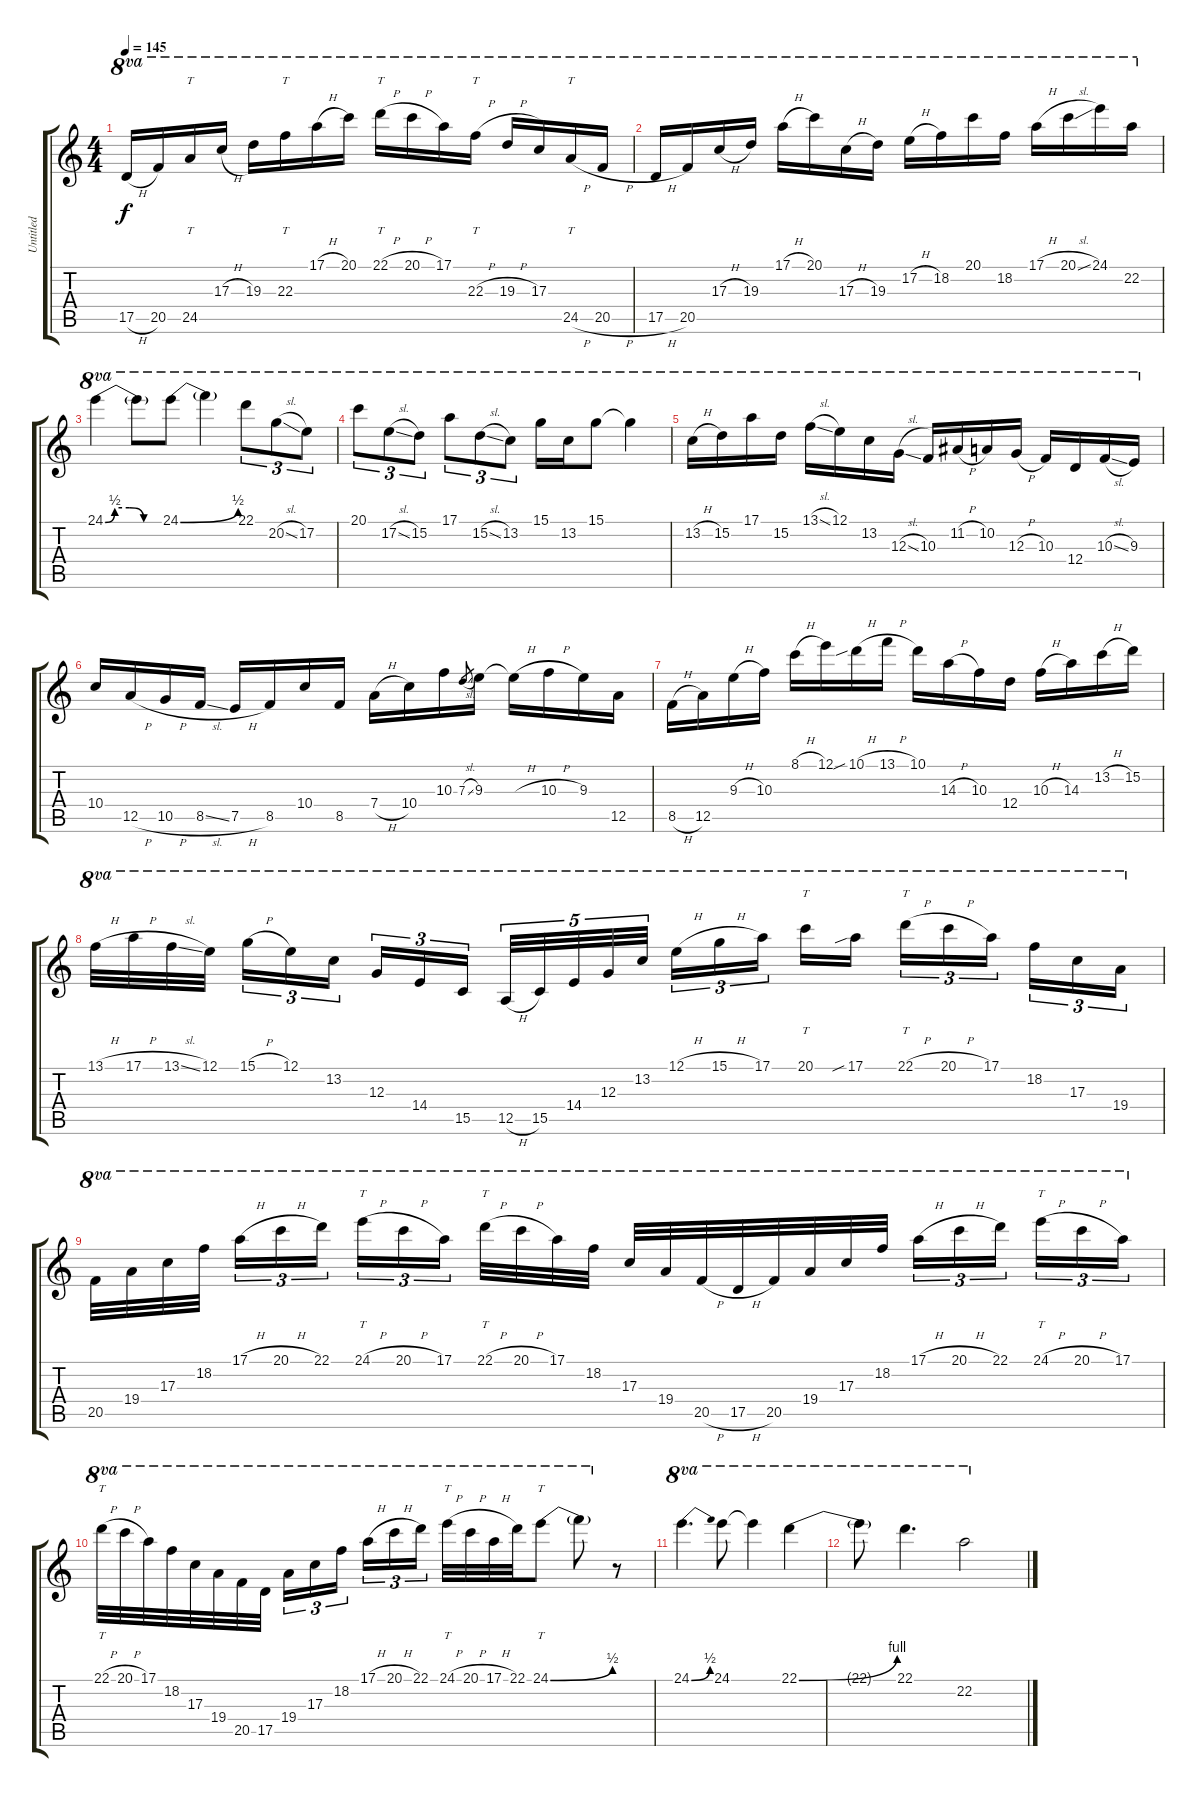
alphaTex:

\track ("Untitled" "Untitled") {instrument overdrivenguitar}
\staff {score tabs}
\tuning (E4 B3 G3 D3 A2 E2) {hide}
\ts (4 4)
\tempo 145
\clef g2
\ks c
17.5{h}.16{ot 8va dy f} 20.5.16{ot 8va} 24.5.16{tt ot 8va} 17.3{h}.16{ot 8va} 19.3.16{ot 8va} 22.3.16{tt ot 8va} 17.1{h}.16{ot 8va} 20.1.16{ot 8va} 22.1{h}.16{tt ot 8va} 20.1{h}.16{ot 8va} 17.1.16{ot 8va} 22.3{h}.16{tt ot 8va} 19.3{h}.16{ot 8va} 17.3.16{ot 8va} 24.5{h}.16{tt ot 8va} 20.5{h}.16{ot 8va} |
17.5{h}.16{ot 8va} 20.5.16{ot 8va} 17.3{h}.16{ot 8va} 19.3.16{ot 8va} 17.1{h}.16{ot 8va} 20.1.16{ot 8va} 17.3{h}.16{ot 8va} 19.3.16{ot 8va} 17.2{h}.16{ot 8va} 18.2.16{ot 8va} 20.1.16{ot 8va} 18.2.16{ot 8va} 17.1{h}.16{ot 8va} 20.1{sl}.16{ot 8va} 24.1.16{ot 8va} 22.2.16{ot 8va} |
24.1{be (custom 0 0 10 2 25 2 40 0 60 0)}.4{ot 8va} 24.1{t}.8{ot 8va} 24.1{be (bend 0 0 60 2)}.8{ot 8va} 24.1{t}.4{ot 8va} 22.1.8{tu (3 2) ot 8va} 20.2{sl}.8{tu (3 2) ot 8va} 17.2.8{tu (3 2) ot 8va} |
20.1.8{tu (3 2) ot 8va} 17.2{sl}.8{tu (3 2) ot 8va} 15.2.8{tu (3 2) ot 8va} 17.1.8{tu (3 2) ot 8va} 15.2{sl}.8{tu (3 2) ot 8va} 13.2.8{tu (3 2) ot 8va} 15.1.16{ot 8va} 13.2.16{ot 8va} 15.1.8{ot 8va} 15.1{t}.4{ot 8va} |
13.2{h}.16{ot 8va} 15.2.16{ot 8va} 17.1.16{ot 8va} 15.2.16{ot 8va} 13.1{sl}.16{ot 8va} 12.1.16{ot 8va} 13.2.16{ot 8va} 12.3{sl}.16{ot 8va} 10.3.16{ot 8va} 11.2{h}.16{ot 8va} 10.2.16{ot 8va} 12.3{h}.16{ot 8va} 10.3.16{ot 8va} 12.4.16{ot 8va} 10.3{sl}.16{ot 8va} 9.3.16{ot 8va} |
10.4.16 12.5{h}.16 10.5{h}.16 8.5{sl}.16 7.5{h}.16 8.5.16 10.4.16 8.5.16 7.4{h}.16 10.4.16 10.3.16 7.3{sl}.8{gr} 9.3.16 9.3{h t}.16 10.3{h}.16 9.3.16 12.5.16 |
8.5{h}.16 12.5.16 9.3{h}.16 10.3.16 8.1{h}.16 12.1.16 10.1{sib h}.16 13.1{h}.16 10.1.16 14.3{h}.16 10.3.16 12.4.16 10.3{h}.16 14.3.16 13.2{h}.16 15.2.16 |
13.1{h}.32{ot 8va} 17.1{h}.32{ot 8va} 13.1{sl}.32{ot 8va} 12.1.32{ot 8va beam splitsecondary} 15.1{h}.16{tu (3 2) ot 8va} 12.1.16{tu (3 2) ot 8va} 13.2.16{tu (3 2) ot 8va} 12.3.16{tu (3 2) ot 8va} 14.4.16{tu (3 2) ot 8va} 15.5.16{tu (3 2) ot 8va beam splitsecondary} 12.5{h}.32{tu (5 4) ot 8va} 15.5.32{tu (5 4) ot 8va} 14.4.32{tu (5 4) ot 8va} 12.3.32{tu (5 4) ot 8va} 13.2.32{tu (5 4) ot 8va} 12.1{h}.16{tu (3 2) ot 8va} 15.1{h}.16{tu (3 2) ot 8va} 17.1.16{tu (3 2) ot 8va beam splitsecondary} 20.1.16{tt ot 8va} 17.1{sib}.16{ot 8va} 22.1{h}.16{tt tu (3 2) ot 8va} 20.1{h}.16{tu (3 2) ot 8va} 17.1.16{tu (3 2) ot 8va beam splitsecondary} 18.2.16{tu (3 2) ot 8va} 17.3.16{tu (3 2) ot 8va} 19.4.16{tu (3 2) ot 8va} |
20.5.32{ot 8va} 19.4.32{ot 8va} 17.3.32{ot 8va} 18.2.32{ot 8va beam splitsecondary} 17.1{h}.16{tu (3 2) ot 8va} 20.1{h}.16{tu (3 2) ot 8va} 22.1.16{tu (3 2) ot 8va} 24.1{h}.16{tt tu (3 2) ot 8va} 20.1{h}.16{tu (3 2) ot 8va} 17.1.16{tu (3 2) ot 8va beam splitsecondary} 22.1{h}.32{tt ot 8va} 20.1{h}.32{ot 8va} 17.1.32{ot 8va} 18.2.32{ot 8va} 17.3.32{ot 8va} 19.4.32{ot 8va} 20.5{h}.32{ot 8va} 17.5{h}.32{ot 8va} 20.5.32{ot 8va} 19.4.32{ot 8va} 17.3.32{ot 8va} 18.2.32{ot 8va} 17.1{h}.16{tu (3 2) ot 8va} 20.1{h}.16{tu (3 2) ot 8va} 22.1.16{tu (3 2) ot 8va beam splitsecondary} 24.1{h}.16{tt tu (3 2) ot 8va} 20.1{h}.16{tu (3 2) ot 8va} 17.1.16{tu (3 2) ot 8va} |
22.1{h}.32{tt ot 8va} 20.1{h}.32{ot 8va} 17.1.32{ot 8va} 18.2.32{ot 8va} 17.3.32{ot 8va} 19.4.32{ot 8va} 20.5.32{ot 8va} 17.5.32{ot 8va} 19.4.16{tu (3 2) ot 8va} 17.3.16{tu (3 2) ot 8va} 18.2.16{tu (3 2) ot 8va beam splitsecondary} 17.1{h}.16{tu (3 2) ot 8va} 20.1{h}.16{tu (3 2) ot 8va} 22.1.16{tu (3 2) ot 8va} 24.1{h}.32{tt ot 8va} 20.1{h}.32{ot 8va} 17.1{h}.32{ot 8va} 22.1.32{ot 8va} 24.1{be (bend 0 0 60 2)}.8{tt ot 8va} 24.1{t}.8{ot 8va} r.8 |
24.1{be (bend 0 0 60 2)}.4{d ot 8va} 24.1.8{ot 8va} 24.1{t}.4{ot 8va} 22.1{be (bend 0 0 60 4)}.4{ot 8va} |
22.1{t}.8{ot 8va} 22.1.4{d ot 8va} 22.2.2{ot 8va}
